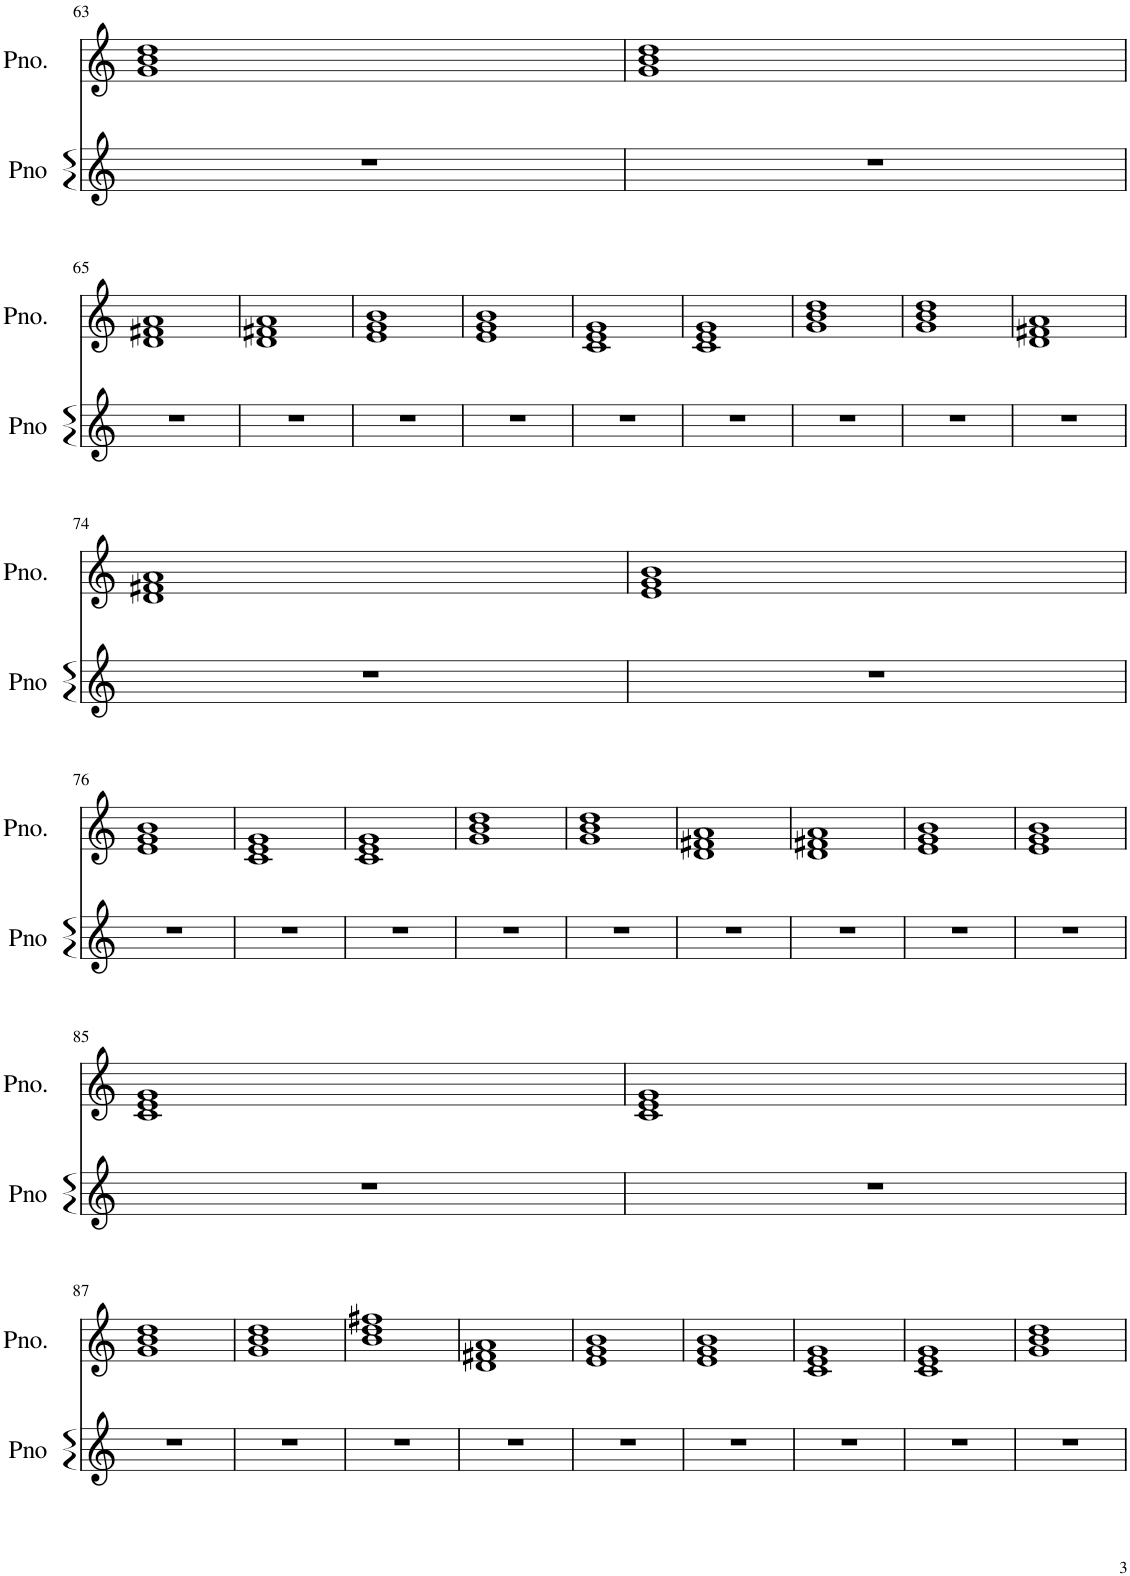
**kern	**kern
*part2	*part1
*staff2	*staff1
*I"Piano	*I"Piano
*I'Pno	*I'Pno.
!!LO:PB:g=z
*clefG2	*clefG2
*k[]	*k[]
*M4/4	*M4/4
=63	=63
1r	1g 1b 1dd
=64	=64
1r	1g 1b 1dd
!!LO:LB:g=z
=65	=65
1r	1d 1f#X 1a
=66	=66
1r	1d 1f#X 1a
=67	=67
1r	1e 1g 1b
=68	=68
1r	1e 1g 1b
=69	=69
1r	1c 1e 1g
=70	=70
1r	1c 1e 1g
=71	=71
1r	1g 1b 1dd
=72	=72
1r	1g 1b 1dd
=73	=73
1r	1d 1f#X 1a
!!LO:LB:g=z
=74	=74
1r	1d 1f#X 1a
=75	=75
1r	1e 1g 1b
!!LO:LB:g=z
=76	=76
1r	1e 1g 1b
=77	=77
1r	1c 1e 1g
=78	=78
1r	1c 1e 1g
=79	=79
1r	1g 1b 1dd
=80	=80
1r	1g 1b 1dd
=81	=81
1r	1d 1f#X 1a
=82	=82
1r	1d 1f#X 1a
=83	=83
1r	1e 1g 1b
=84	=84
1r	1e 1g 1b
!!LO:LB:g=z
=85	=85
1r	1c 1e 1g
=86	=86
1r	1c 1e 1g
!!LO:LB:g=z
=87	=87
1r	1g 1b 1dd
=88	=88
1r	1g 1b 1dd
=89	=89
1r	1b 1dd 1ff#X
=90	=90
1r	1d 1f#X 1a
=91	=91
1r	1e 1g 1b
=92	=92
1r	1e 1g 1b
=93	=93
1r	1c 1e 1g
=94	=94
1r	1c 1e 1g
=95	=95
1r	1g 1b 1dd
=	=
*-	*-
